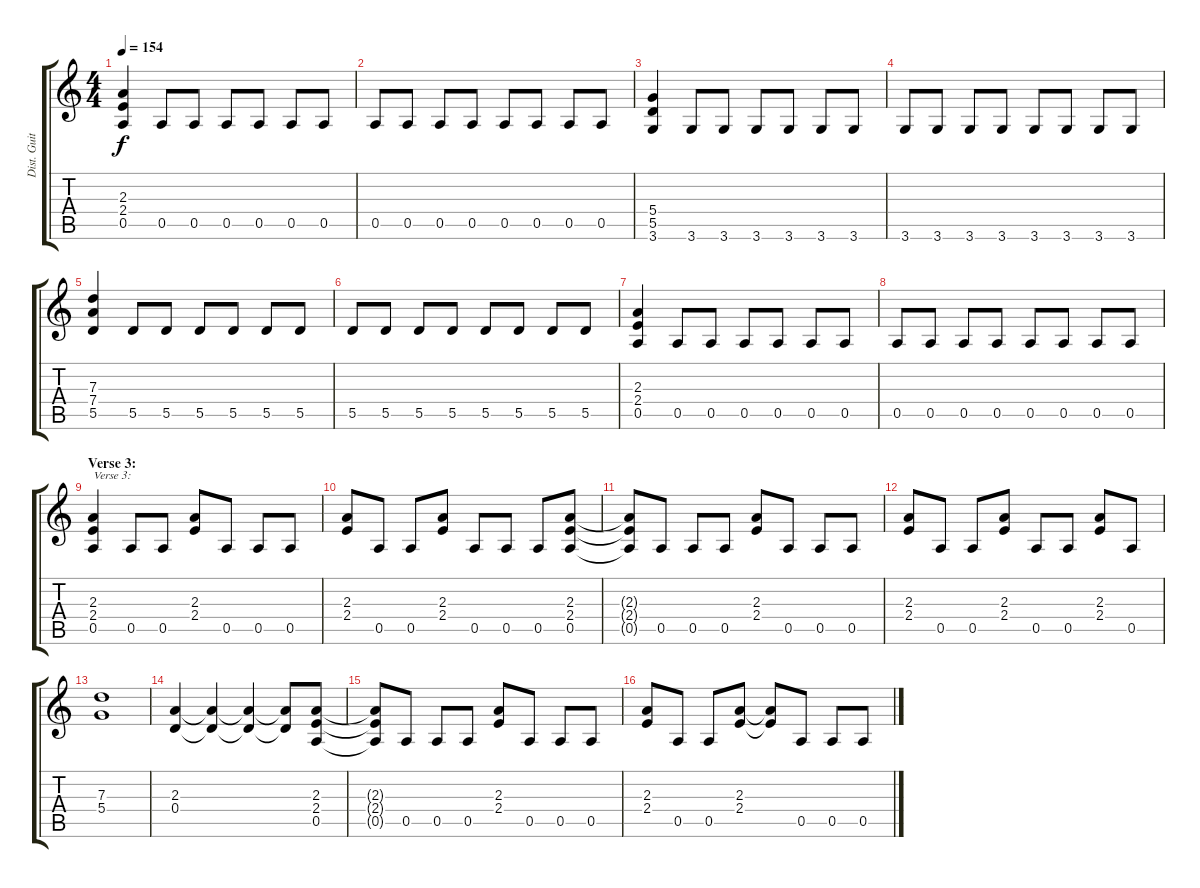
\track ("Dist. Guitar 1" "Dist. Guit") {instrument distortionguitar}
\staff {score tabs}
\tuning (E4 B3 G3 D3 A2 E2) {hide}
\ts (4 4)
\tempo 154
\clef g2
\ks c
(2.3 2.4 0.5).4{dy f} 0.5.8 0.5.8 0.5.8 0.5.8 0.5.8 0.5.8 |
0.5.8 0.5.8 0.5.8 0.5.8 0.5.8 0.5.8 0.5.8 0.5.8 |
(5.4 5.5 3.6).4 3.6.8 3.6.8 3.6.8 3.6.8 3.6.8 3.6.8 |
3.6.8 3.6.8 3.6.8 3.6.8 3.6.8 3.6.8 3.6.8 3.6.8 |
(7.3 7.4 5.5).4 5.5.8 5.5.8 5.5.8 5.5.8 5.5.8 5.5.8 |
5.5.8 5.5.8 5.5.8 5.5.8 5.5.8 5.5.8 5.5.8 5.5.8 |
(2.3 2.4 0.5).4 0.5.8 0.5.8 0.5.8 0.5.8 0.5.8 0.5.8 |
0.5.8 0.5.8 0.5.8 0.5.8 0.5.8 0.5.8 0.5.8 0.5.8 |
\section ("" "Verse 3:")
(2.3 2.4 0.5).4{txt "Verse 3:"} 0.5.8 0.5.8 (2.3 2.4).8 0.5.8 0.5.8 0.5.8 |
(2.3 2.4).8 0.5.8 0.5.8 (2.3 2.4).8 0.5.8 0.5.8 0.5.8 (2.3 2.4 0.5).8 |
(2.3{t} 2.4{t} 0.5{t}).8 0.5.8 0.5.8 0.5.8 (2.3 2.4).8 0.5.8 0.5.8 0.5.8 |
(2.3 2.4).8 0.5.8 0.5.8 (2.3 2.4).8 0.5.8 0.5.8 (2.3 2.4).8 0.5.8 |
(7.3 5.4).1 |
(2.3 0.4).4 (2.3{t} 0.4{t}).4 (2.3{t} 0.4{t}).4 (2.3{t} 0.4{t}).8 (2.3 2.4 0.5).8 |
(2.3{t} 2.4{t} 0.5{t}).8 0.5.8 0.5.8 0.5.8 (2.3 2.4).8 0.5.8 0.5.8 0.5.8 |
(2.3 2.4).8 0.5.8 0.5.8 (2.3 2.4).8 (2.3{t} 2.4{t}).8 0.5.8 0.5.8 0.5.8
